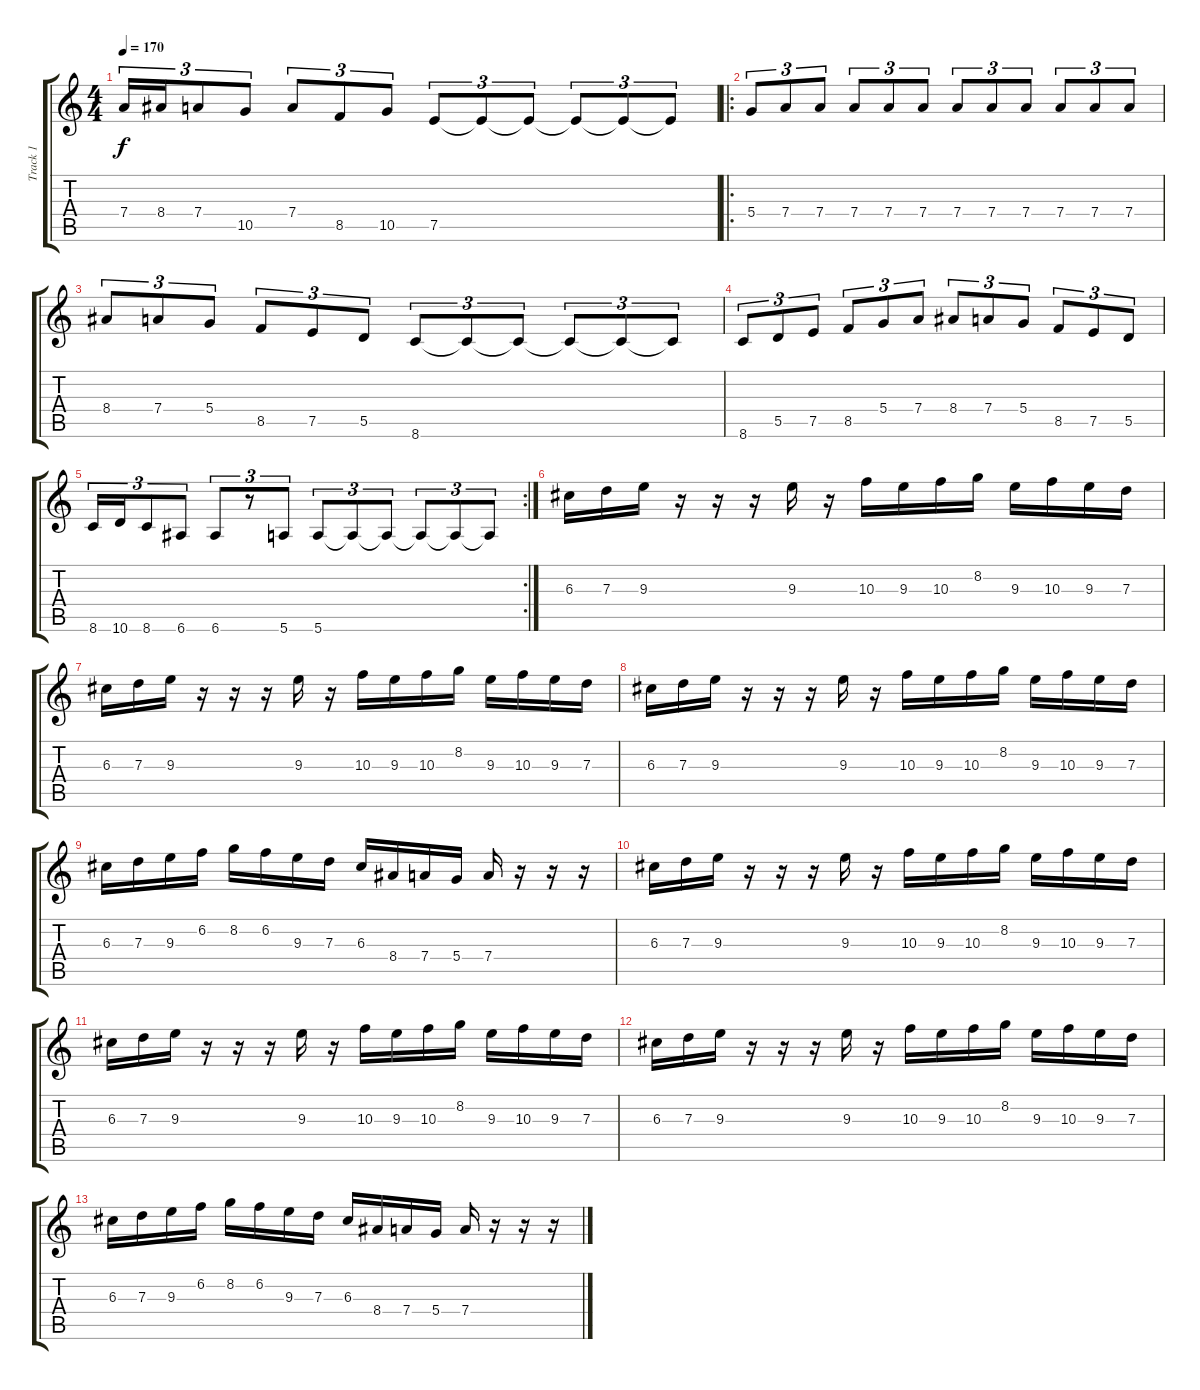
\track ("Track 1" "Track 1") {instrument overdrivenguitar}
\staff {score tabs}
\tuning (E4 B3 G3 D3 A2 E2) {hide}
\ts (4 4)
\tempo 170
\clef g2
\ks c
7.4.16{tu (3 2) dy f} 8.4.16{tu (3 2)} 7.4.8{tu (3 2)} 10.5.8{tu (3 2)} 7.4.8{tu (3 2)} 8.5.8{tu (3 2)} 10.5.8{tu (3 2)} 7.5.8{tu (3 2)} 7.5{t}.8{tu (3 2)} 7.5{t}.8{tu (3 2)} 7.5{t}.8{tu (3 2)} 7.5{t}.8{tu (3 2)} 7.5{t}.8{tu (3 2)} |
\ro
5.4.8{tu (3 2)} 7.4.8{tu (3 2)} 7.4.8{tu (3 2)} 7.4.8{tu (3 2)} 7.4.8{tu (3 2)} 7.4.8{tu (3 2)} 7.4.8{tu (3 2)} 7.4.8{tu (3 2)} 7.4.8{tu (3 2)} 7.4.8{tu (3 2)} 7.4.8{tu (3 2)} 7.4.8{tu (3 2)} |
8.4.8{tu (3 2)} 7.4.8{tu (3 2)} 5.4.8{tu (3 2)} 8.5.8{tu (3 2)} 7.5.8{tu (3 2)} 5.5.8{tu (3 2)} 8.6.8{tu (3 2)} 8.6{t}.8{tu (3 2)} 8.6{t}.8{tu (3 2)} 8.6{t}.8{tu (3 2)} 8.6{t}.8{tu (3 2)} 8.6{t}.8{tu (3 2)} |
8.6.8{tu (3 2)} 5.5.8{tu (3 2)} 7.5.8{tu (3 2)} 8.5.8{tu (3 2)} 5.4.8{tu (3 2)} 7.4.8{tu (3 2)} 8.4.8{tu (3 2)} 7.4.8{tu (3 2)} 5.4.8{tu (3 2)} 8.5.8{tu (3 2)} 7.5.8{tu (3 2)} 5.5.8{tu (3 2)} |
\rc 2
8.6.16{tu (3 2)} 10.6.16{tu (3 2)} 8.6.8{tu (3 2)} 6.6.8{tu (3 2)} 6.6.8{tu (3 2)} r.8{tu (3 2)} 5.6.8{tu (3 2)} 5.6.8{tu (3 2)} 5.6{t}.8{tu (3 2)} 5.6{t}.8{tu (3 2)} 5.6{t}.8{tu (3 2)} 5.6{t}.8{tu (3 2)} 5.6{t}.8{tu (3 2)} |
6.3.16 7.3.16 9.3.16 r.16 r.16 r.16 9.3.16 r.16 10.3.16 9.3.16 10.3.16 8.2.16 9.3.16 10.3.16 9.3.16 7.3.16 |
6.3.16 7.3.16 9.3.16 r.16 r.16 r.16 9.3.16 r.16 10.3.16 9.3.16 10.3.16 8.2.16 9.3.16 10.3.16 9.3.16 7.3.16 |
6.3.16 7.3.16 9.3.16 r.16 r.16 r.16 9.3.16 r.16 10.3.16 9.3.16 10.3.16 8.2.16 9.3.16 10.3.16 9.3.16 7.3.16 |
6.3.16 7.3.16 9.3.16 6.2.16 8.2.16 6.2.16 9.3.16 7.3.16 6.3.16 8.4.16 7.4.16 5.4.16 7.4.16 r.16 r.16 r.16 |
6.3.16 7.3.16 9.3.16 r.16 r.16 r.16 9.3.16 r.16 10.3.16 9.3.16 10.3.16 8.2.16 9.3.16 10.3.16 9.3.16 7.3.16 |
6.3.16 7.3.16 9.3.16 r.16 r.16 r.16 9.3.16 r.16 10.3.16 9.3.16 10.3.16 8.2.16 9.3.16 10.3.16 9.3.16 7.3.16 |
6.3.16 7.3.16 9.3.16 r.16 r.16 r.16 9.3.16 r.16 10.3.16 9.3.16 10.3.16 8.2.16 9.3.16 10.3.16 9.3.16 7.3.16 |
6.3.16 7.3.16 9.3.16 6.2.16 8.2.16 6.2.16 9.3.16 7.3.16 6.3.16 8.4.16 7.4.16 5.4.16 7.4.16 r.16 r.16 r.16
